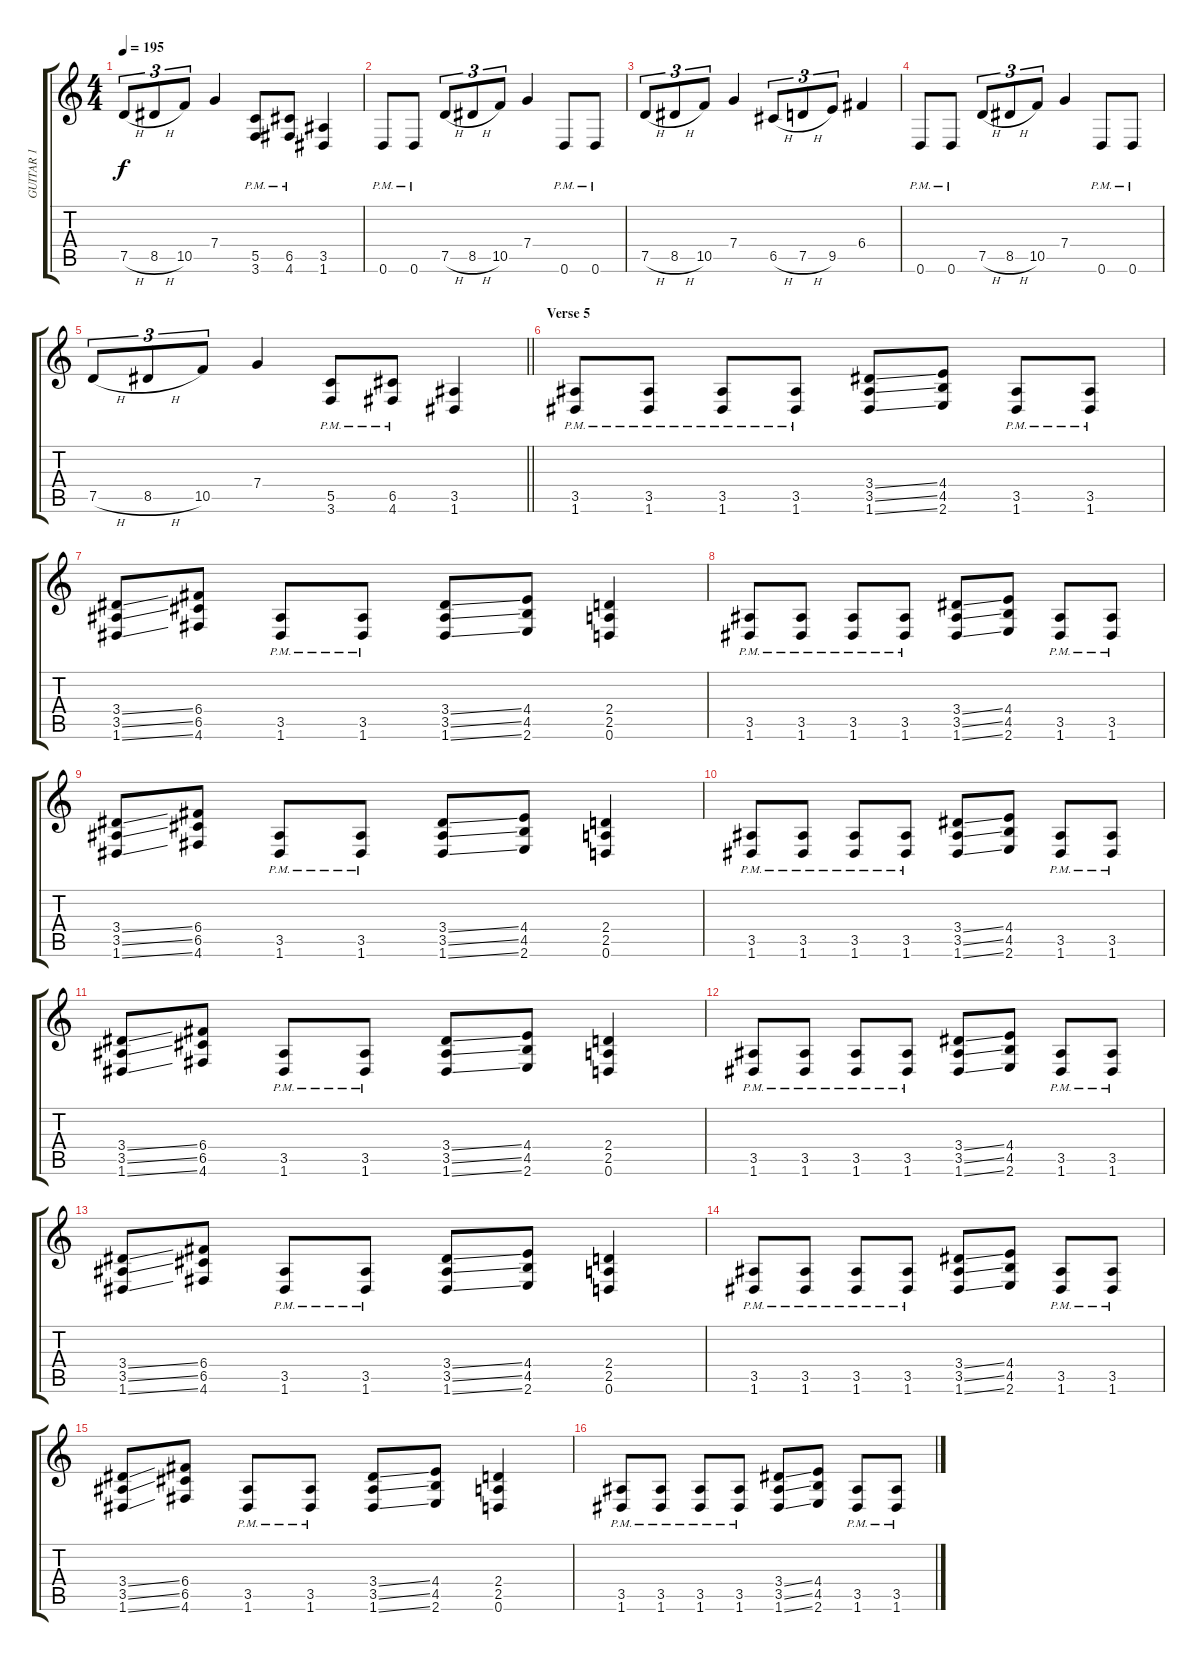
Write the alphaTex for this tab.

\track ("GUITAR 1" "GUITAR 1") {instrument overdrivenguitar}
\staff {score tabs}
\tuning (D4 A3 F3 C3 G2 D2) {hide}
\ts (4 4)
\tempo 195
\clef g2
\ks c
7.5{h}.8{tu (3 2) dy f} 8.5{h}.8{tu (3 2)} 10.5.8{tu (3 2)} 7.4.4 (5.5{pm} 3.6{pm}).8 (6.5{pm} 4.6{pm}).8 (3.5 1.6).4 |
0.6{pm}.8 0.6{pm}.8 7.5{h}.8{tu (3 2)} 8.5{h}.8{tu (3 2)} 10.5.8{tu (3 2)} 7.4.4 0.6{pm}.8 0.6{pm}.8 |
7.5{h}.8{tu (3 2)} 8.5{h}.8{tu (3 2)} 10.5.8{tu (3 2)} 7.4.4 6.5{h}.8{tu (3 2)} 7.5{h}.8{tu (3 2)} 9.5.8{tu (3 2)} 6.4.4 |
0.6{pm}.8 0.6{pm}.8 7.5{h}.8{tu (3 2)} 8.5{h}.8{tu (3 2)} 10.5.8{tu (3 2)} 7.4.4 0.6{pm}.8 0.6{pm}.8 |
\barLineRight lightlight
7.5{h}.8{tu (3 2)} 8.5{h}.8{tu (3 2)} 10.5.8{tu (3 2)} 7.4.4 (5.5{pm} 3.6{pm}).8 (6.5{pm} 4.6{pm}).8 (3.5 1.6).4 |
\section ("" "Verse 5")
(3.5{pm} 1.6{pm}).8 (3.5{pm} 1.6{pm}).8 (3.5{pm} 1.6{pm}).8 (3.5{pm} 1.6{pm}).8 (3.4{ss} 3.5{ss} 1.6{ss}).8 (4.4 4.5 2.6).8 (3.5{pm} 1.6{pm}).8 (3.5{pm} 1.6{pm}).8 |
(3.4{ss} 3.5{ss} 1.6{ss}).8 (6.4 6.5 4.6).8 (3.5{pm} 1.6{pm}).8 (3.5{pm} 1.6{pm}).8 (3.4{ss} 3.5{ss} 1.6{ss}).8 (4.4 4.5 2.6).8 (2.4 2.5 0.6).4 |
(3.5{pm} 1.6{pm}).8 (3.5{pm} 1.6{pm}).8 (3.5{pm} 1.6{pm}).8 (3.5{pm} 1.6{pm}).8 (3.4{ss} 3.5{ss} 1.6{ss}).8 (4.4 4.5 2.6).8 (3.5{pm} 1.6{pm}).8 (3.5{pm} 1.6{pm}).8 |
(3.4{ss} 3.5{ss} 1.6{ss}).8 (6.4 6.5 4.6).8 (3.5{pm} 1.6{pm}).8 (3.5{pm} 1.6{pm}).8 (3.4{ss} 3.5{ss} 1.6{ss}).8 (4.4 4.5 2.6).8 (2.4 2.5 0.6).4 |
(3.5{pm} 1.6{pm}).8 (3.5{pm} 1.6{pm}).8 (3.5{pm} 1.6{pm}).8 (3.5{pm} 1.6{pm}).8 (3.4{ss} 3.5{ss} 1.6{ss}).8 (4.4 4.5 2.6).8 (3.5{pm} 1.6{pm}).8 (3.5{pm} 1.6{pm}).8 |
(3.4{ss} 3.5{ss} 1.6{ss}).8 (6.4 6.5 4.6).8 (3.5{pm} 1.6{pm}).8 (3.5{pm} 1.6{pm}).8 (3.4{ss} 3.5{ss} 1.6{ss}).8 (4.4 4.5 2.6).8 (2.4 2.5 0.6).4 |
(3.5{pm} 1.6{pm}).8 (3.5{pm} 1.6{pm}).8 (3.5{pm} 1.6{pm}).8 (3.5{pm} 1.6{pm}).8 (3.4{ss} 3.5{ss} 1.6{ss}).8 (4.4 4.5 2.6).8 (3.5{pm} 1.6{pm}).8 (3.5{pm} 1.6{pm}).8 |
(3.4{ss} 3.5{ss} 1.6{ss}).8 (6.4 6.5 4.6).8 (3.5{pm} 1.6{pm}).8 (3.5{pm} 1.6{pm}).8 (3.4{ss} 3.5{ss} 1.6{ss}).8 (4.4 4.5 2.6).8 (2.4 2.5 0.6).4 |
(3.5{pm} 1.6{pm}).8 (3.5{pm} 1.6{pm}).8 (3.5{pm} 1.6{pm}).8 (3.5{pm} 1.6{pm}).8 (3.4{ss} 3.5{ss} 1.6{ss}).8 (4.4 4.5 2.6).8 (3.5{pm} 1.6{pm}).8 (3.5{pm} 1.6{pm}).8 |
(3.4{ss} 3.5{ss} 1.6{ss}).8 (6.4 6.5 4.6).8 (3.5{pm} 1.6{pm}).8 (3.5{pm} 1.6{pm}).8 (3.4{ss} 3.5{ss} 1.6{ss}).8 (4.4 4.5 2.6).8 (2.4 2.5 0.6).4 |
(3.5{pm} 1.6{pm}).8 (3.5{pm} 1.6{pm}).8 (3.5{pm} 1.6{pm}).8 (3.5{pm} 1.6{pm}).8 (3.4{ss} 3.5{ss} 1.6{ss}).8 (4.4 4.5 2.6).8 (3.5{pm} 1.6{pm}).8 (3.5{pm} 1.6{pm}).8
